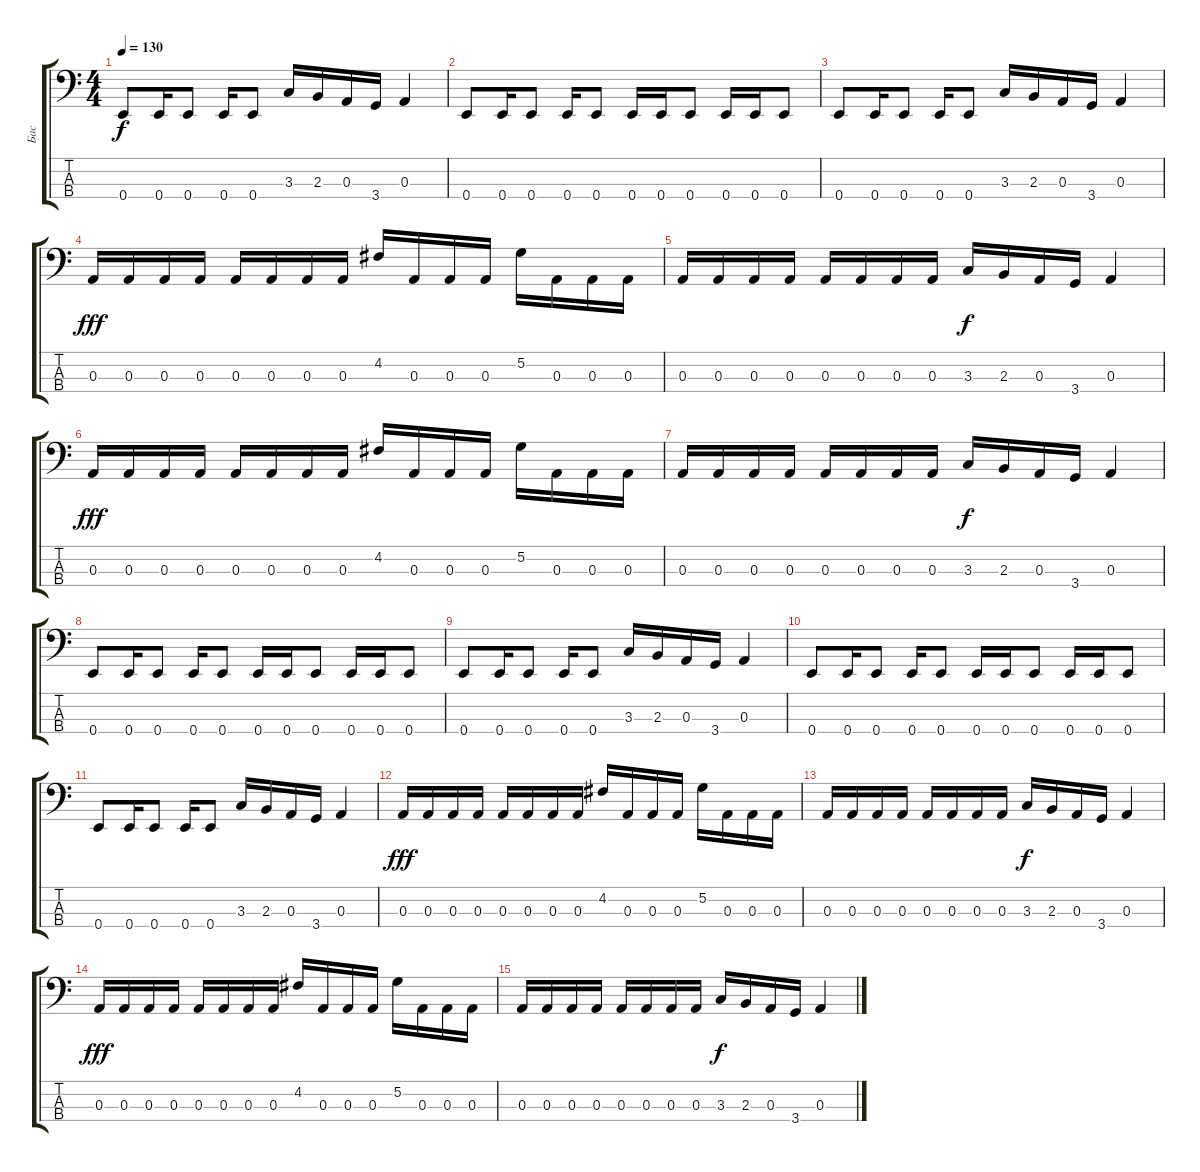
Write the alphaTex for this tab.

\track ("Бас" "Бас") {instrument electricbassfinger}
\staff {score tabs}
\tuning (G2 D2 A1 E1) {hide}
\ts (4 4)
\tempo 130
\clef f4
\ks c
0.4.8{dy f} 0.4.16 0.4.8 0.4.16 0.4.8 3.3.16 2.3.16 0.3.16 3.4.16 0.3.4 |
0.4.8 0.4.16 0.4.8 0.4.16 0.4.8 0.4.16 0.4.16 0.4.8 0.4.16 0.4.16 0.4.8 |
0.4.8 0.4.16 0.4.8 0.4.16 0.4.8 3.3.16 2.3.16 0.3.16 3.4.16 0.3.4 |
0.3.16{dy fff} 0.3.16 0.3.16 0.3.16 0.3.16 0.3.16 0.3.16 0.3.16 4.2.16 0.3.16 0.3.16 0.3.16 5.2.16 0.3.16 0.3.16 0.3.16 |
0.3.16 0.3.16 0.3.16 0.3.16 0.3.16 0.3.16 0.3.16 0.3.16 3.3.16{dy f} 2.3.16 0.3.16 3.4.16 0.3.4 |
0.3.16{dy fff} 0.3.16 0.3.16 0.3.16 0.3.16 0.3.16 0.3.16 0.3.16 4.2.16 0.3.16 0.3.16 0.3.16 5.2.16 0.3.16 0.3.16 0.3.16 |
0.3.16 0.3.16 0.3.16 0.3.16 0.3.16 0.3.16 0.3.16 0.3.16 3.3.16{dy f} 2.3.16 0.3.16 3.4.16 0.3.4 |
0.4.8 0.4.16 0.4.8 0.4.16 0.4.8 0.4.16 0.4.16 0.4.8 0.4.16 0.4.16 0.4.8 |
0.4.8 0.4.16 0.4.8 0.4.16 0.4.8 3.3.16 2.3.16 0.3.16 3.4.16 0.3.4 |
0.4.8 0.4.16 0.4.8 0.4.16 0.4.8 0.4.16 0.4.16 0.4.8 0.4.16 0.4.16 0.4.8 |
0.4.8 0.4.16 0.4.8 0.4.16 0.4.8 3.3.16 2.3.16 0.3.16 3.4.16 0.3.4 |
0.3.16{dy fff} 0.3.16 0.3.16 0.3.16 0.3.16 0.3.16 0.3.16 0.3.16 4.2.16 0.3.16 0.3.16 0.3.16 5.2.16 0.3.16 0.3.16 0.3.16 |
0.3.16 0.3.16 0.3.16 0.3.16 0.3.16 0.3.16 0.3.16 0.3.16 3.3.16{dy f} 2.3.16 0.3.16 3.4.16 0.3.4 |
0.3.16{dy fff} 0.3.16 0.3.16 0.3.16 0.3.16 0.3.16 0.3.16 0.3.16 4.2.16 0.3.16 0.3.16 0.3.16 5.2.16 0.3.16 0.3.16 0.3.16 |
0.3.16 0.3.16 0.3.16 0.3.16 0.3.16 0.3.16 0.3.16 0.3.16 3.3.16{dy f} 2.3.16 0.3.16 3.4.16 0.3.4
